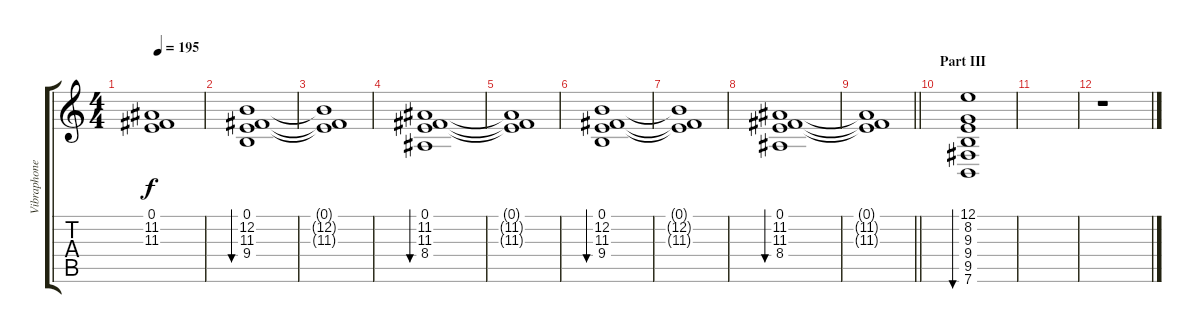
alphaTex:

\track ("Vibraphone" "Vibraphone") {instrument vibraphone}
\staff {score tabs}
\tuning (E4 B3 G3 D3 A2 E2) {hide}
\ts (4 4)
\tempo 195
\clef g2
\ks c
(0.1{t} 11.2{t} 11.3{t}).1{dy f} |
(0.1 12.2 11.3 9.4).1{bu 480} |
(0.1{t} 12.2{t} 11.3{t}).1 |
(0.1 11.2 11.3 8.4).1{bu 480} |
(0.1{t} 11.2{t} 11.3{t}).1 |
(0.1 12.2 11.3 9.4).1{bu 480} |
(0.1{t} 12.2{t} 11.3{t}).1 |
(0.1 11.2 11.3 8.4).1{bu 480} |
\barLineRight lightlight
(0.1{t} 11.2{t} 11.3{t}).1 |
\section ("" "Part III")
(12.1 8.2 9.3 9.4 9.5 7.6).1{bu 480} |
|
r.1
